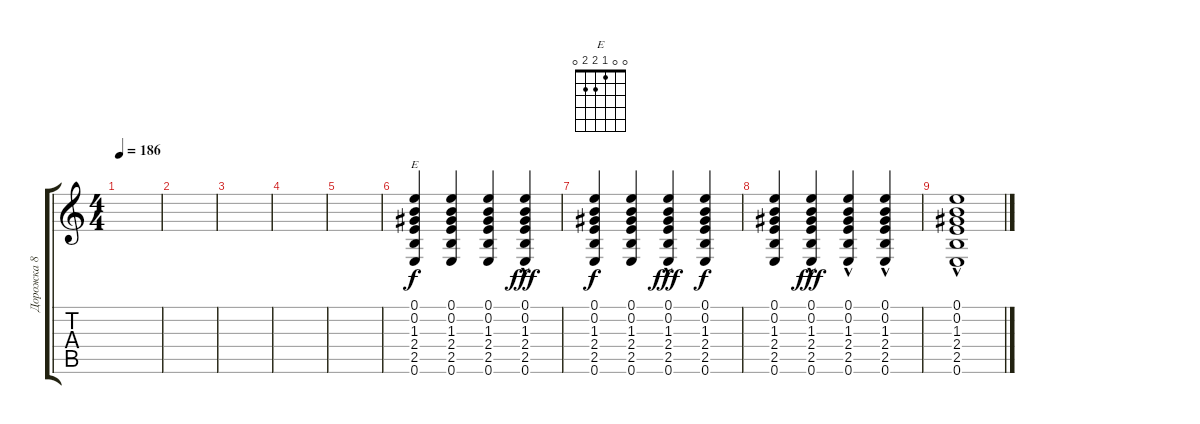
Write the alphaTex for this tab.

\track ("Дорожка 8" "Дорожка 8") {instrument acousticguitarnylon}
\staff {score tabs}
\tuning (E4 B3 G3 D3 A2 E2) {hide}
\chord ("E" 0 0 1 2 2 0)
\ts (4 4)
\tempo 186
\clef g2
\ks c
|
|
|
|
|
(0.1 0.2 1.3 2.4 2.5 0.6).4{ch "E"} (0.1 0.2 1.3 2.4 2.5 0.6).4 (0.1 0.2 1.3 2.4 2.5 0.6).4 (0.1{hac} 0.2{hac} 1.3{hac} 2.4{hac} 2.5{hac} 0.6{hac}).4{dy fff} |
(0.1 0.2 1.3 2.4 2.5 0.6).4{dy f} (0.1 0.2 1.3 2.4 2.5 0.6).4 (0.1{hac} 0.2{hac} 1.3{hac} 2.4{hac} 2.5{hac} 0.6{hac}).4{dy fff} (0.1 0.2 1.3 2.4 2.5 0.6).4{dy f} |
(0.1 0.2 1.3 2.4 2.5 0.6).4 (0.1{hac} 0.2{hac} 1.3{hac} 2.4{hac} 2.5{hac} 0.6{hac}).4{dy fff} (0.1{hac} 0.2{hac} 1.3{hac} 2.4{hac} 2.5{hac} 0.6{hac}).4 (0.1{hac} 0.2{hac} 1.3{hac} 2.4{hac} 2.5{hac} 0.6{hac}).4 |
(0.1{hac} 0.2{hac} 1.3{hac} 2.4{hac} 2.5{hac} 0.6{hac}).1
